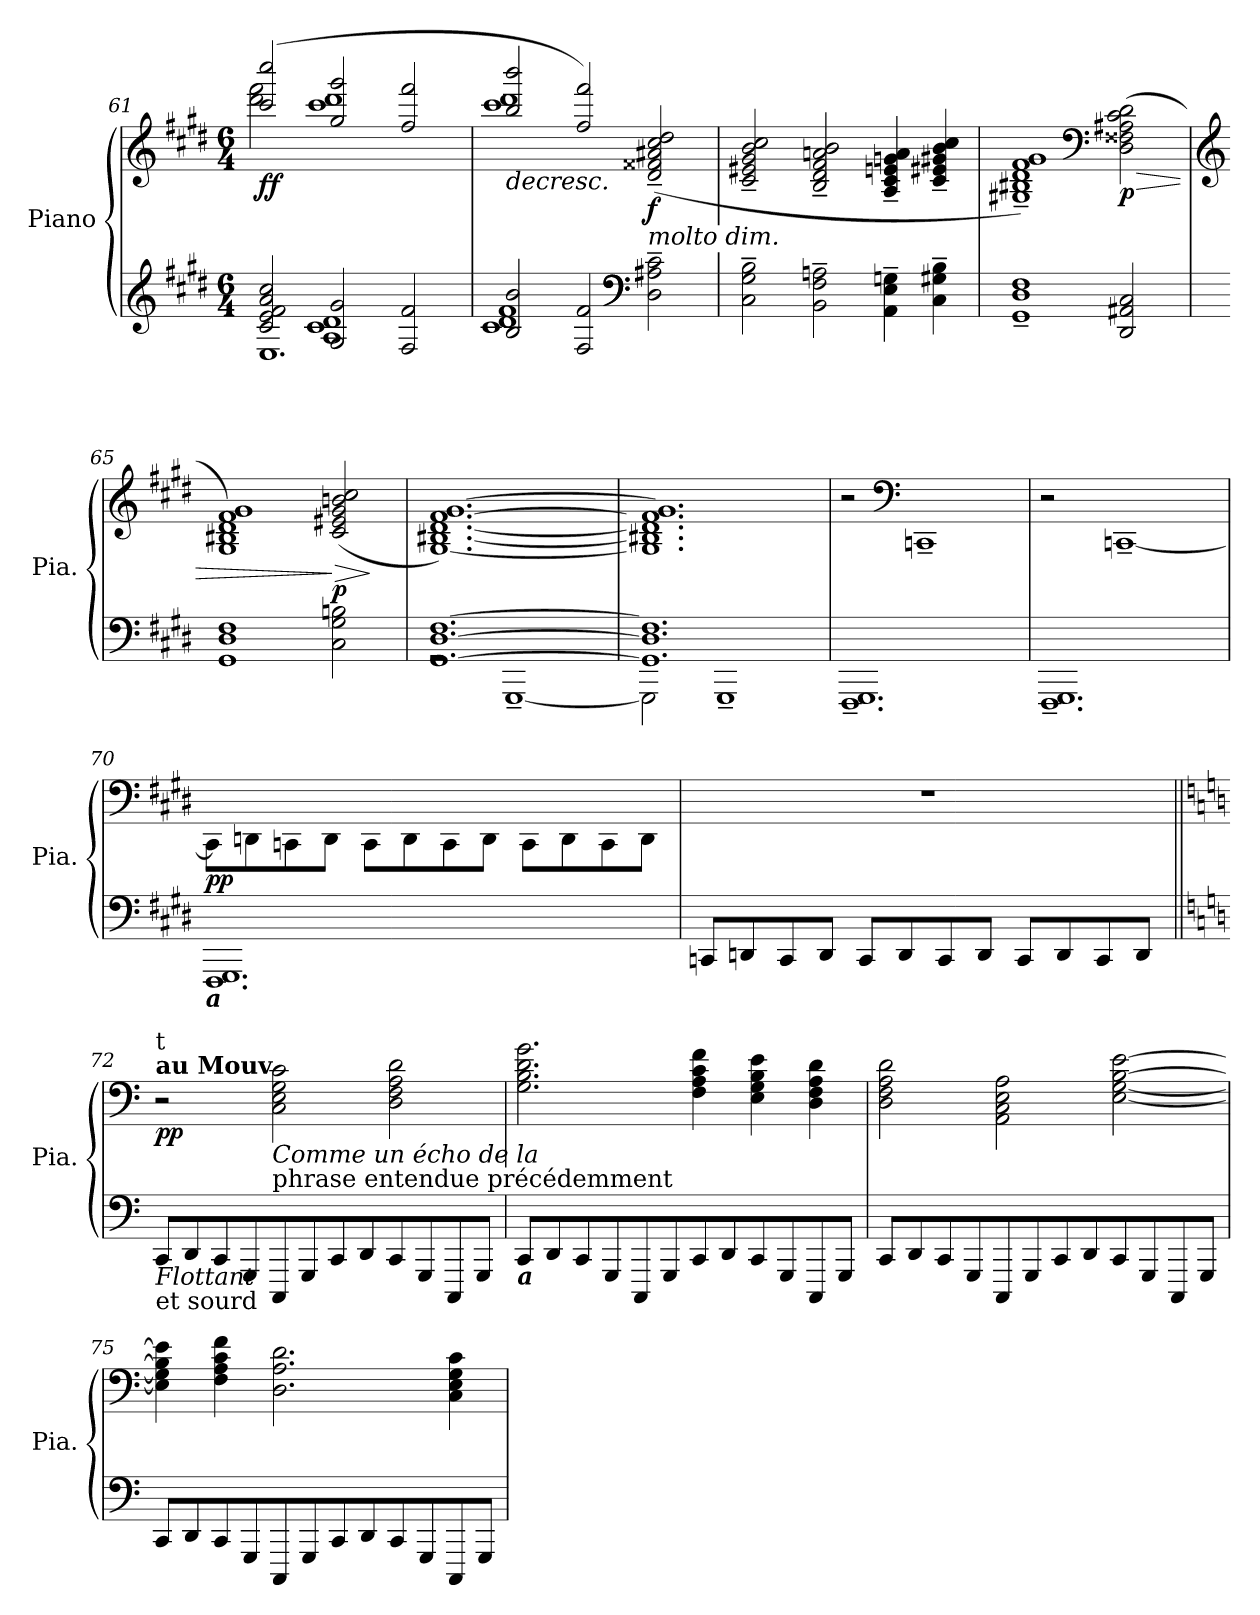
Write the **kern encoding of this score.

**kern	**kern	**dynam
*part1	*part1	*part1
*staff2	*staff1	*staff1/2
*I"Piano	*	*
*I'Pia.	*	*
*clefG2	*clefG2	*
*k[f#c#g#d#]	*k[f#c#g#d#]	*
*E:	*E:	*
*M6/4	*M6/4	*
*MM112	*MM112	*
=61	=61	=61
*^	*^	*
*	*^	*	*	*
*	*	*^	*	*	*
!	!	!	!	!	!	!LO:DY:b
1.E	2c#/ 2e/ 2f#/ 2a/ 2cc#/	1.GGG#yy	2ryy	(>2ccc#/ 2cccc#/	2ddd#\ 2fff#\	ff
.	2G#/ 2g#/	.	1A 1c# 1d#	2gg#/ 2ggg#/	1ccc# 1ddd#	.
.	2F#/ 2f#/	.	.	2ff#/ 2fff#/	.	.
*	*v	*v	*v	*	*	*
=62	=62	=62	=62	=62
!	!	!	!	!LO:HP:b
2B/ 2b/	1c# 1d# 1f#	2bb/ 2bbb/	1ccc# 1ddd#	>
2F#/ 2f#/	.	2ff#/ 2fff#/)	.	.
*clefF4	*	*	*	*
!	!	!LO:TX:b:i:t=molto dim.	!	!
!	!	!	!	!LO:DY:b
2D#\~ 2A#X\~ 2c#\~	2ryy	(>2d#/~ 2f##X/~ 2a#X/~ 2cc#/~ 2dd#/~	2ryy	f
*v	*v	*	*	*
*	*v	*v	*
!!LO:PB:g=z
=63	=63	=63
2C#\~ 2G#\~ 2B\~	2c#/~ 2e#X/~ 2g#/~ 2b/~ 2cc#/~	.
2BB\~ 2F#\~ 2An\~	2B/~ 2d#/~ 2f#/~ 2an/~ 2b/~	.
4AA\~ 4E\~ 4Gn\~	4A/~ 4c#/~ 4en/~ 4gn/~ 4a/~	.
4C#\~ 4G#X\~ 4B\~	4c#/~ 4e#X/~ 4g#X/~ 4b/~ 4cc#/~	.
=64	=64	=64
1GG#~ 1D#~ 1F#~	1G#X~ 1B#X~ 1d#~ 1f#~ 1g#~)	.
*	*clefF4	*
!	!	!LO:HP:b
!	!	!LO:DY:n=1:b
2DD#/ 2AA#X/ 2C#/	(>2D#\ 2F##X\ 2A#X\ 2c#\ 2d#\	> p
=65	=65	=65
*	*clefG2	*
1GG# 1D# 1F#	1G# 1B#X 1d# 1f# 1g#)	.
!	!	!LO:HP:n=1:b
!	!	!LO:DY:n=1:a=2
2C#\ 2G#\ 2Bn\	(>2c#/ 2e#X/ 2g#/ 2bn/ 2cc#/	] > p
.	.	]
=66	=66	=66
*^	*	*
[1.GG# [1.D# [1.F#	2rGG	[1.G# [1.B#X [1.d# [1.f# [1.g#)	.
.	[1GGG#~	.	.
=67	=67	=67	=67
1.GG#] 1.D#] 1.F#]	2GGG#\]	1.G#] 1.B#X] 1.d#] 1.f#] 1.g#]	.
.	1GGG#~	.	.
=68	=68	=68	=68
!LO:TX:b:Bi:t=a	!	!	!
*v	*v	*	*
1.FFF#~ 1.GGG#~	2r	.
*	*clefF4	*
.	1CCn~	.
=69	=69	=69
1.FFF#~ 1.GGG#~	2r	.
.	[1CCn~	.
!!LO:LB:g=z
=70	=70	=70
!LO:TX:b:Bi:t=a	!	!
!	!	!LO:DY:b
1.FFF# 1.GGG#	(<8CC\L]	pp
.	8DDn\	.
.	8CCn\	.
.	8DD\J	.
.	8CC\L	.
.	8DD\	.
.	8CC\	.
.	8DD\J	.
.	8CC\L	.
.	8DD\	.
.	8CC\	.
.	8DD\J	.
=71	=71	=71
8CCn/L	1.r	.
8DDn/	.	.
8CC/	.	.
8DD/J	.	.
8CC/L	.	.
8DD/	.	.
8CC/	.	.
8DD/J	.	.
8CC/L	.	.
8DD/	.	.
8CC/	.	.
8DD/J)	.	.
.	.	]
=72||	=72||	=72||
*k[]	*k[]	*
*C:	*C:	*
*	*MM104	*
!	!LO:TX:a:B:t=au Mouv	!
!	!LO:TX:a:t=t	!
!LO:TX:b:i:t=Flottant	!	!
!LO:TX:b:t=et sourd	!	!
!	!	!LO:DY:b
8CC/L	2r	pp
8DD/	.	.
8CC/	.	.
8GGG/	.	.
!	!LO:TX:b:i:t=Comme un écho de la	!
!	!LO:TX:b:t=phrase entendue précédemment	!
8CCC/	2C\ 2E\ 2G\ 2c\	.
8GGG/	.	.
8CC/	.	.
8DD/	.	.
8CC/	2D\ 2F\ 2A\ 2d\	.
8GGG/	.	.
8CCC/	.	.
8GGG/J	.	.
!!LO:LB:g=z
=73	=73	=73
!LO:TX:b:Bi:t=a	!	!
8CC/L	2.G\ 2.B\ 2.d\ 2.g\	.
8DD/	.	.
8CC/	.	.
8GGG/	.	.
8CCC/	.	.
8GGG/	.	.
8CC/	4F\ 4A\ 4c\ 4f\	.
8DD/	.	.
8CC/	4E\ 4G\ 4B\ 4e\	.
8GGG/	.	.
8CCC/	4D\ 4F\ 4A\ 4d\	.
8GGG/J	.	.
=74	=74	=74
8CC/L	2D\ 2F\ 2A\ 2d\	.
8DD/	.	.
8CC/	.	.
8GGG/	.	.
8CCC/	2AA\ 2C\ 2E\ 2A\	.
8GGG/	.	.
8CC/	.	.
8DD/	.	.
8CC/	[2E\ [2G\ [2B\ [2e\	.
8GGG/	.	.
8CCC/	.	.
8GGG/J	.	.
=75	=75	=75
8CC/L	4E\] 4G\] 4B\] 4e\]	.
8DD/	.	.
8CC/	4F\ 4A\ 4c\ 4f\	.
8GGG/	.	.
8CCC/	2.D\ 2.A\ 2.d\	.
8GGG/	.	.
8CC/	.	.
8DD/	.	.
8CC/	.	.
8GGG/	.	.
8CCC/	4C\ 4E\ 4G\ 4c\	.
8GGG/J	.	.
=	=	=
*-	*-	*-
